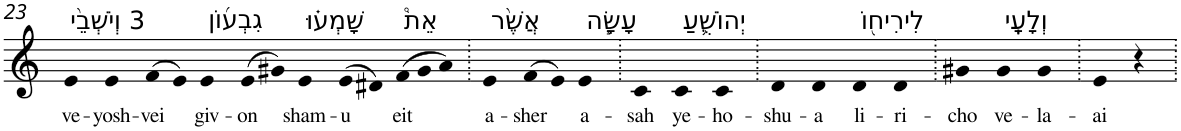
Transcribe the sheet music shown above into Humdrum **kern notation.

**kern	**text
*part1	*part1
*staff1	*staff1
*I"Piano	*
*I'Pno	*
!!LO:PB:g=z
*clefG2	*
*k[]	*
=23	=23
!LO:TX:a:t=3 וְיֹשְׁבֵ֨י	!
!	!LO:LY:b
4e	ve-
!	!LO:LY:b
4e	-yosh-
!	!LO:LY:b
(>8f	-vei
8e)	.
!LO:TX:a:t=גִבְע֜וֹן	!
!	!LO:LY:b
4e	giv-
!	!LO:LY:b
(>8e	-on
8g#X)	.
!LO:TX:a:t=שָׁמְע֗וּ	!
!	!LO:LY:b
4e	sham-
!	!LO:LY:b
(>8e	-u
8d#X)	.
*Xtuplet	*
!LO:TX:a:t=אֵת֩	!
!	!LO:LY:b
(>12f	eit
12g#	.
12a)	.
=24.	=24.
!LO:TX:a:t=אֲשֶׁ֨ר	!
!	!LO:LY:b
4e	a-
!	!LO:LY:b
(>8f	-sher
8e)	.
!LO:TX:a:t=עָשָׂ֧ה	!
!	!LO:LY:b
4e	a-
=25.	=25.
!	!LO:LY:b
4c	-sah
!LO:TX:a:t=יְהוֹשֻׁ֛עַ	!
!	!LO:LY:b
4c	ye-
!	!LO:LY:b
4c	-ho-
=26.	=26.
!	!LO:LY:b
4d	-shu-
!	!LO:LY:b
4d	-a
!LO:TX:a:t=לִירִיח֖וֹ	!
!	!LO:LY:b
4d	li-
!	!LO:LY:b
4d	-ri-
=27.	=27.
!	!LO:LY:b
4g#X	-cho
!LO:TX:a:t=וְלָעָֽי	!
!	!LO:LY:b
4g#	ve-
!	!LO:LY:b
4g#	-la-
=28.	=28.
!	!LO:LY:b
4e	-ai
4r	.
=.	=.
*-	*-
